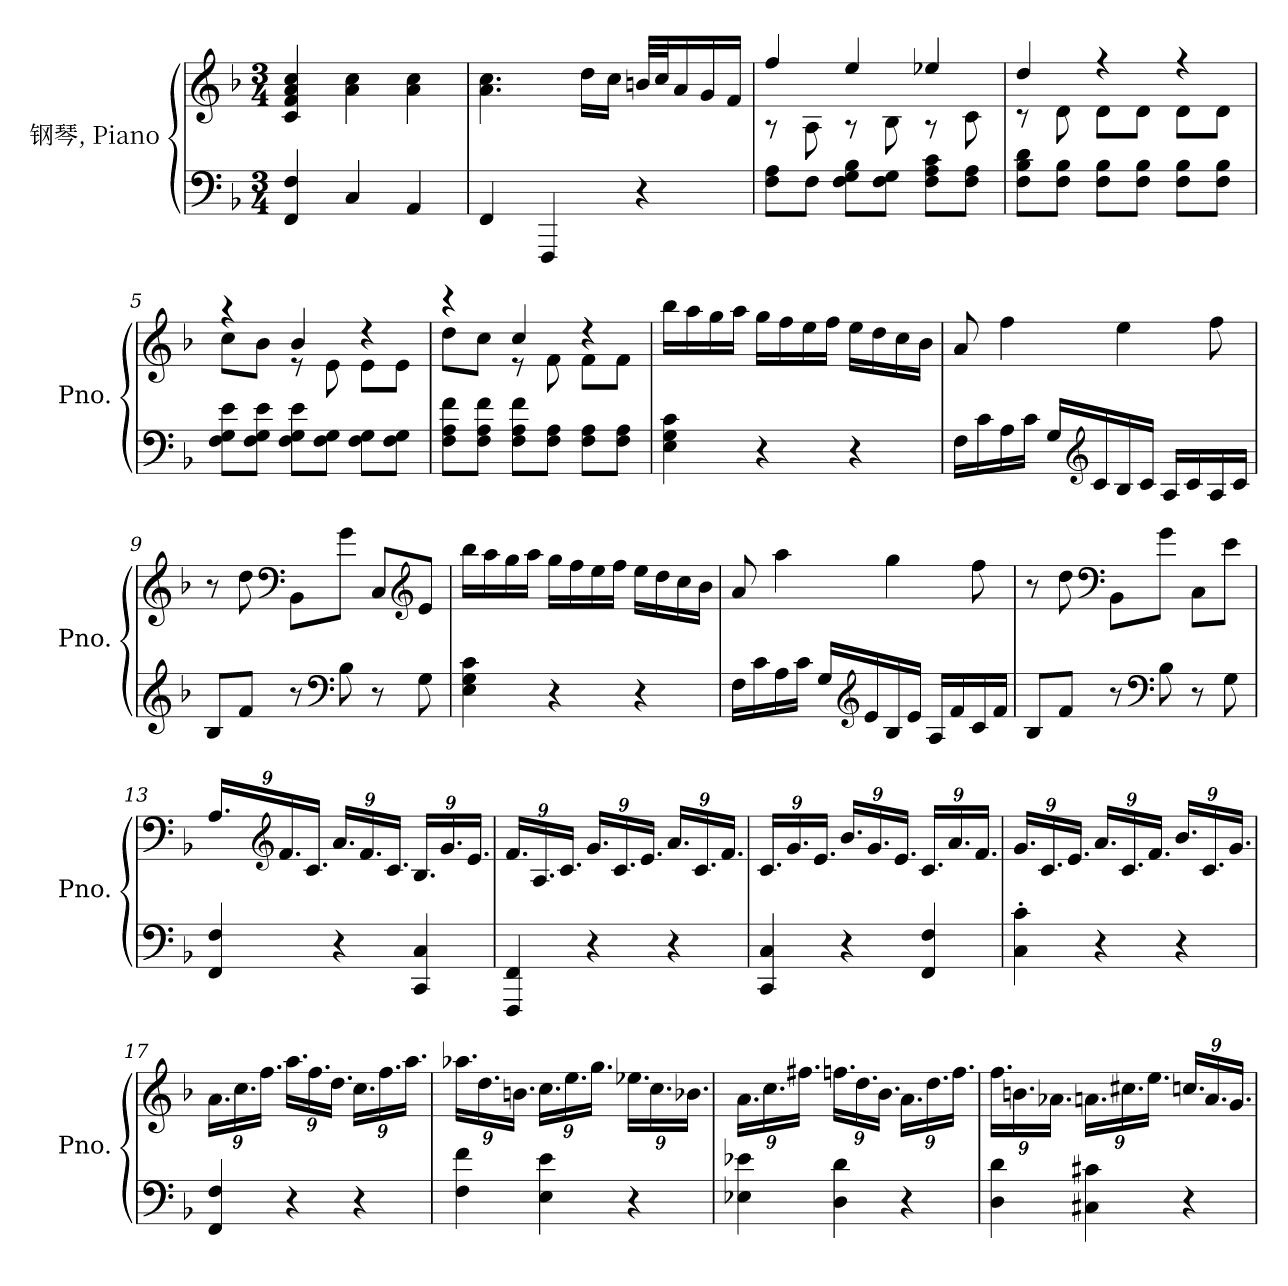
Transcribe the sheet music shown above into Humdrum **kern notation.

**kern	**kern
*part1	*part1
*staff2	*staff1
*I"钢琴, Piano	*
*I'Pno.	*
*clefF4	*clefG2
*k[b-]	*k[b-]
*M3/4	*M3/4
*MM145	*MM145
=1	=1
4FF/ 4F/	4c/ 4f/ 4a/ 4cc/
4C/	4a\ 4cc\
4AA/	4a\ 4cc\
=2	=2
4FF/	4.a\ 4.cc\
4FFF/	.
.	16dd\LL
.	16cc\JJ
4r	32bn/LLL
.	32cc/J
.	16a/
.	16g/
.	16f/JJ
=3	=3
*	*^
8F\ 8A\L	4ff/	8r
8F\J	.	8A\
8F\ 8G\ 8B-\L	4ee/	8r
8F\ 8G\J	.	8B-\
8F\ 8A\ 8c\L	4ee-X/	8r
8F\ 8A\J	.	8c\
=4	=4	=4
8F\ 8B-\ 8d\L	4dd/	8r
8F\ 8B-\J	.	8d\
8F\ 8B-\L	4r	8d\L
8F\ 8B-\J	.	8d\J
8F\ 8B-\L	4r	8d\L
8F\ 8B-\J	.	8d\J
=5	=5	=5
8F\ 8G\ 8e\L	4r	8cc\L
8F\ 8G\ 8e\J	.	8b-\J
8F\ 8G\ 8e\L	4b-/	8r
8F\ 8G\J	.	8e\
8F\ 8G\L	4r	8e\L
8F\ 8G\J	.	8e\J
!!LO:LB:g=z	!!
=6	=6	=6
8F\ 8A\ 8f\L	4r	8dd\L
8F\ 8A\ 8f\J	.	8cc\J
8F\ 8A\ 8f\L	4cc/	8r
8F\ 8A\J	.	8f\
8F\ 8A\L	4r	8f\L
8F\ 8A\J	.	8f\J
*	*v	*v
=7	=7
4E\ 4G\ 4c\	16bb-\LL
.	16aa\
.	16gg\
.	16aa\JJ
4r	16gg\LL
.	16ff\
.	16ee\
.	16ff\JJ
4r	16ee\LL
.	16dd\
.	16cc\
.	16b-\JJ
=8	=8
16F\LL	8a/
16c\	.
16A\	4ff\
16c\JJ	.
16G/LL	.
*clefG2	*
16c/	.
16B-/	4ee\
16c/JJ	.
16A/LL	.
16c/	.
16A/	8ff\
16c/JJ	.
!!LO:LB:g=z
=9	=9
8B-/L	8r
8f/J	8dd\
*	*clefF4
8r	8BB-\L
*clefF4	*
8B-\	8g\J
8r	8C/L
*	*clefG2
8G\	8e/J
=10	=10
4E\ 4G\ 4c\	16bb-\LL
.	16aa\
.	16gg\
.	16aa\JJ
4r	16gg\LL
.	16ff\
.	16ee\
.	16ff\JJ
4r	16ee\LL
.	16dd\
.	16cc\
.	16b-\JJ
=11	=11
16F\LL	8a/
16c\	.
16A\	4aa\
16c\JJ	.
16G/LL	.
*clefG2	*
16e/	.
16B-/	4gg\
16e/JJ	.
16A/LL	.
16f/	.
16c/	8ff\
16f/JJ	.
!!LO:LB:g=z
=12	=12
8B-/L	8r
8f/J	8dd\
*	*clefF4
8r	8BB-\L
*clefF4	*
8B-\	8g\J
8r	8C\L
8G\	8e\J
=13	=13
*	*Xbrackettup
4FF/ 4F/	18.A/LL
*	*clefG2
.	18.f/
.	18.c/JJ
4r	18.a/LL
.	18.f/
.	18.c/JJ
4CC/ 4C/	18.B-/LL
.	18.g/
.	18.e/JJ
=14	=14
4FFF/ 4FF/	18.f/LL
.	18.A/
.	18.c/JJ
4r	18.g/LL
.	18.c/
.	18.e/JJ
4r	18.a/LL
.	18.c/
.	18.f/JJ
!!LO:LB:g=z
=15	=15
4CC/ 4C/	18.c/LL
.	18.g/
.	18.e/JJ
4r	18.b-/LL
.	18.g/
.	18.e/JJ
4FF/ 4F/	18.c/LL
.	18.a/
.	18.f/JJ
=16	=16
4C\' 4c\'	18.g/LL
.	18.c/
.	18.e/JJ
4r	18.a/LL
.	18.c/
.	18.f/JJ
4r	18.b-/LL
.	18.c/
.	18.g/JJ
=17	=17
4FF/ 4F/	18.a\LL
.	18.cc\
.	18.ff\JJ
4r	18.aa\LL
.	18.ff\
.	18.dd\JJ
4r	18.cc\LL
.	18.ff\
.	18.aa\JJ
!!LO:LB:g=z
=18	=18
4F\ 4f\	18.aa-X\LL
.	18.dd\
.	18.bn\JJ
4E\ 4e\	18.cc\LL
.	18.ee\
.	18.gg\JJ
4r	18.ee-X\LL
.	18.cc\
.	18.b-X\JJ
=19	=19
4E-X\ 4e-X\	18.a\LL
.	18.cc\
.	18.ff#X\JJ
4D\ 4d\	18.ffn\LL
.	18.dd\
.	18.b-\JJ
4r	18.a\LL
.	18.dd\
.	18.ff\JJ
!!LO:PB:g=z
=20	=20
4D\ 4d\	18.ff\LL
.	18.bn\
.	18.a-X\JJ
4C#X\ 4c#X\	18.an\LL
.	18.cc#X\
.	18.ee\JJ
4r	18.ccn/LL
.	18.a/
.	18.g/JJ
=	=
*-	*-
